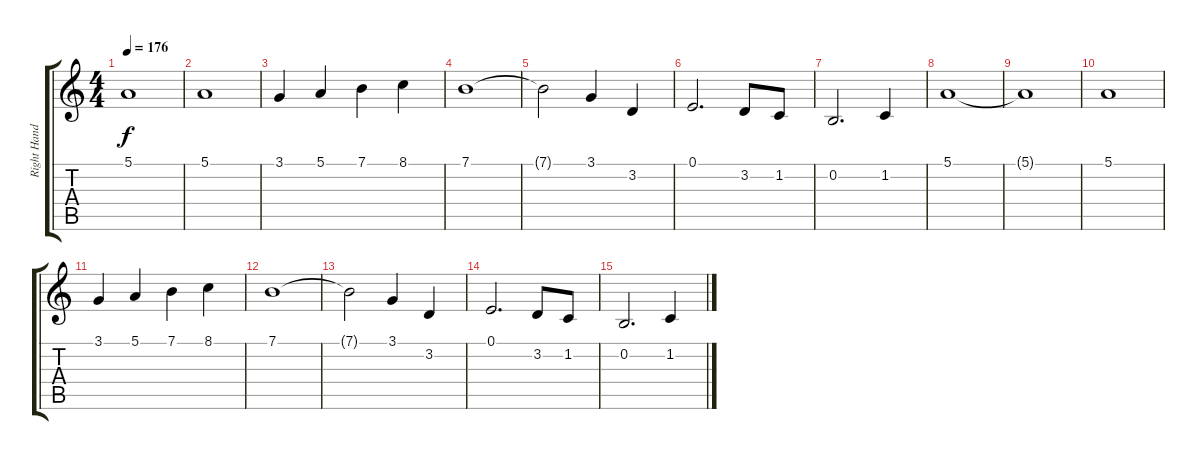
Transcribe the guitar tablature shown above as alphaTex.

\track ("Right Hand" "Right Hand") {instrument stringensemble1}
\staff {score tabs}
\tuning (E4 B3 G3 D3 A2 E2) {hide}
\ts (4 4)
\tempo 176
\clef g2
\ks c
5.1{t}.1{dy f} |
5.1.1 |
3.1.4 5.1.4 7.1.4 8.1.4 |
7.1.1 |
7.1{t}.2 3.1.4 3.2.4 |
0.1.2{d} 3.2.8 1.2.8 |
0.2.2{d} 1.2.4 |
5.1.1 |
5.1{t}.1 |
5.1.1 |
3.1.4 5.1.4 7.1.4 8.1.4 |
7.1.1 |
7.1{t}.2 3.1.4 3.2.4 |
0.1.2{d} 3.2.8 1.2.8 |
0.2.2{d} 1.2.4
